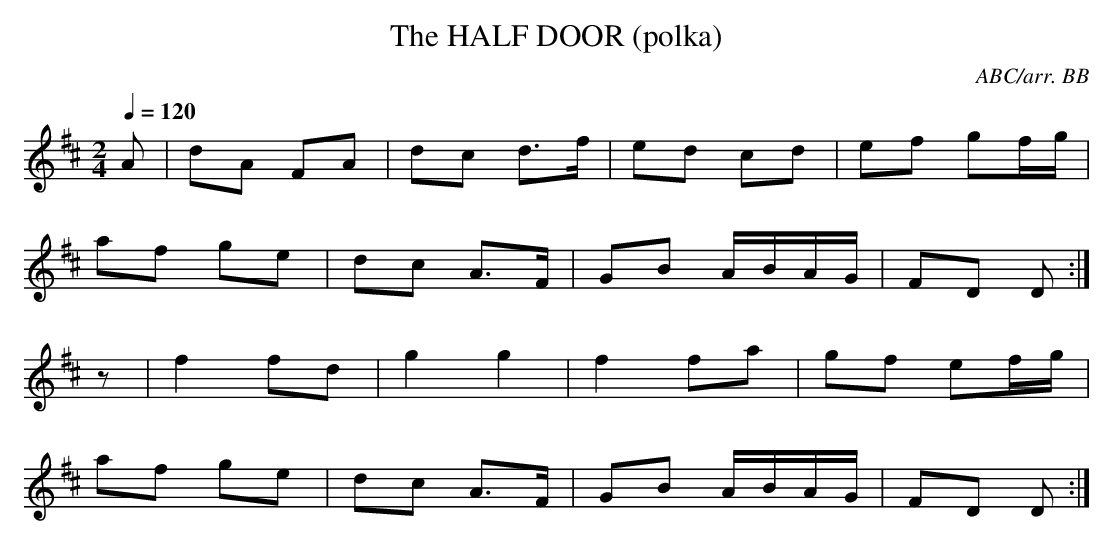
X:1
T:HALF DOOR (polka), The
C:ABC/arr. BB
Q:1/4=120
L:1/8
M:2/4
K:D
A|dA FA|dc d>f|ed cd|ef gf/g/|
af ge|dc A>F|GB A/B/A/G/|FD D :|
z|f2 fd|g2 g2|f2 fa|gf ef/g/|
af ge|dc A>F|GB A/B/A/G/|FD D :|
